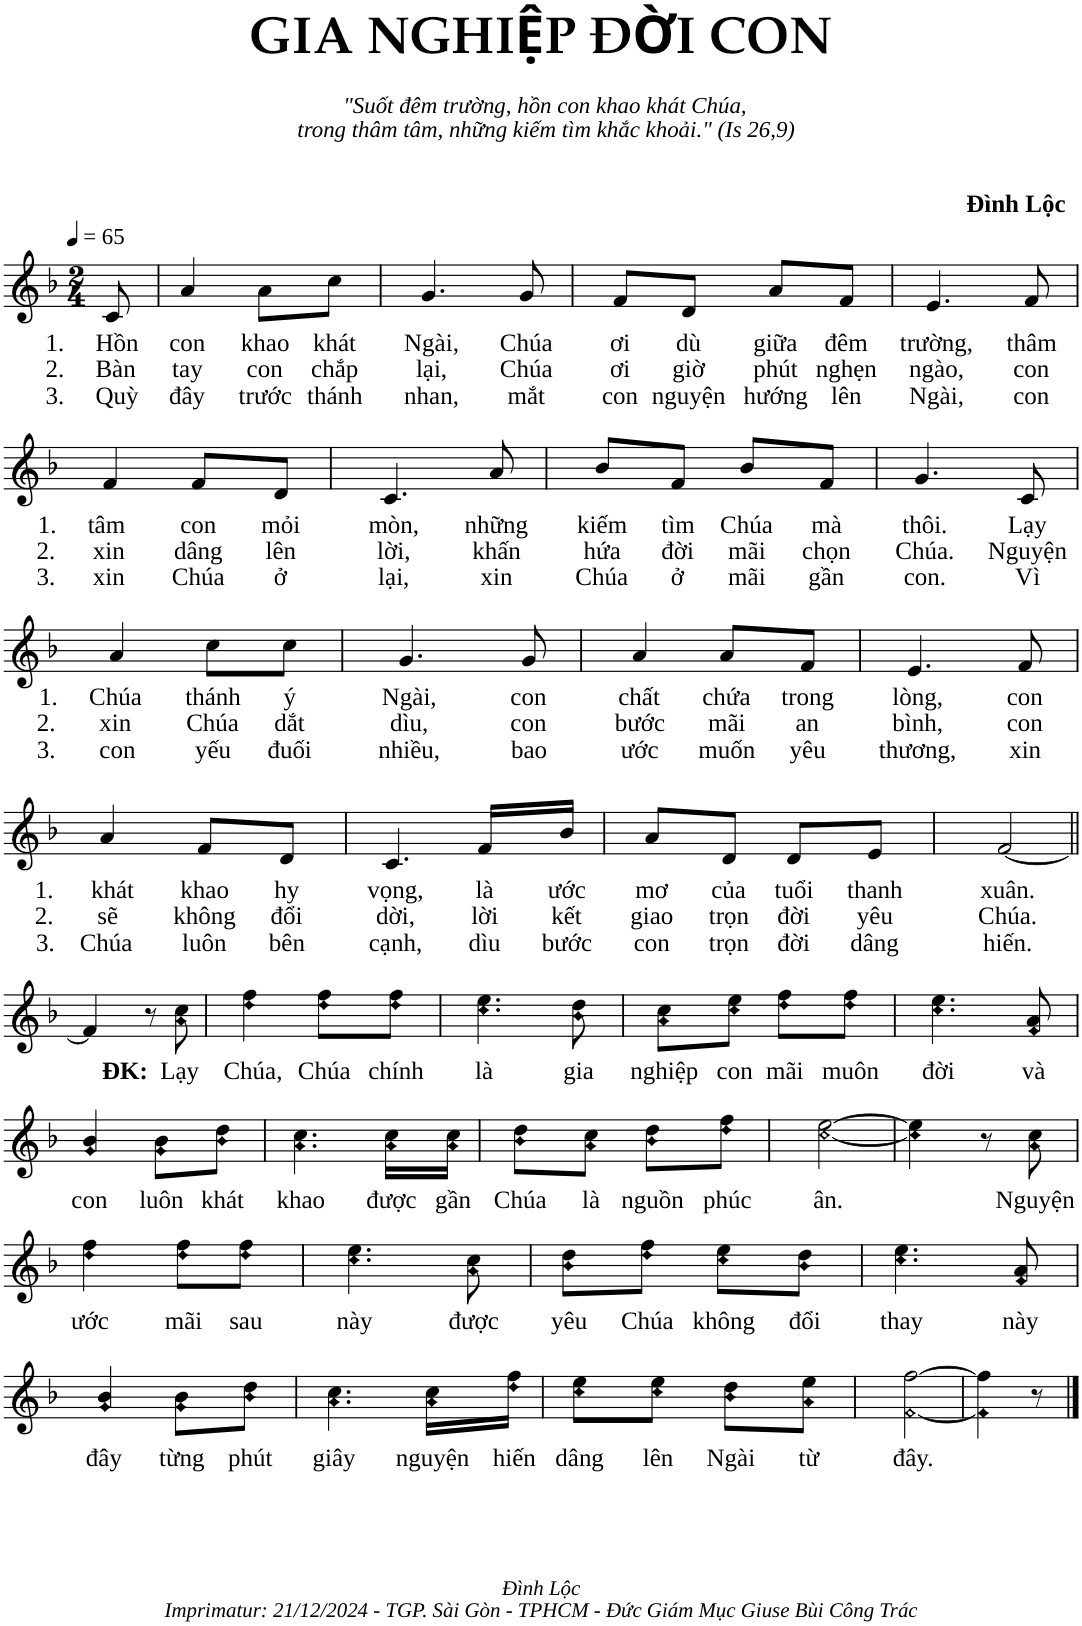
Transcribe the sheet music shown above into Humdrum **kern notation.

**kern	**text	**text	**text
*part1	*part1	*part1	*part1
*staff1	*staff1	*staff1	*staff1
*I"Piano	*	*	*
*I'Pno.	*	*	*
*clefG2	*	*	*
*k[b-]	*	*	*
*M2/4	*	*	*
*MM65	*	*	*
=1	=1	=1	=1
!	!LO:LY:b	!LO:LY:b	!LO:LY:b
8c/	1. Hồn	2. Bàn	3. Quỳ
=2	=2	=2	=2
!	!LO:LY:b	!LO:LY:b	!LO:LY:b
4a/	con	tay	đây
!	!LO:LY:b	!LO:LY:b	!LO:LY:b
8a\L	khao	con	trước
!	!LO:LY:b	!LO:LY:b	!LO:LY:b
8cc\J	khát	chắp	thánh
=3	=3	=3	=3
!	!LO:LY:b	!LO:LY:b	!LO:LY:b
4.g/	Ngài,	lại,	nhan,
!	!LO:LY:b	!LO:LY:b	!LO:LY:b
8g/	Chúa	Chúa	mắt
=4	=4	=4	=4
!	!LO:LY:b	!LO:LY:b	!LO:LY:b
8f/L	ơi	ơi	con
!	!LO:LY:b	!LO:LY:b	!LO:LY:b
8d/J	dù	giờ	nguyện
!	!LO:LY:b	!LO:LY:b	!LO:LY:b
8a/L	giữa	phút	hướng
!	!LO:LY:b	!LO:LY:b	!LO:LY:b
8f/J	đêm	nghẹn	lên
=5	=5	=5	=5
!	!LO:LY:b	!LO:LY:b	!LO:LY:b
4.e/	trường,	ngào,	Ngài,
!	!LO:LY:b	!LO:LY:b	!LO:LY:b
8f/	thâm	con	con
!!LO:LB:g=z
=6	=6	=6	=6
!	!LO:LY:b	!LO:LY:b	!LO:LY:b
4f/	1. tâm	2. xin	3. xin
!	!LO:LY:b	!LO:LY:b	!LO:LY:b
8f/L	con	dâng	Chúa
!	!LO:LY:b	!LO:LY:b	!LO:LY:b
8d/J	mỏi	lên	ở
=7	=7	=7	=7
!	!LO:LY:b	!LO:LY:b	!LO:LY:b
4.c/	mòn,	lời,	lại,
!	!LO:LY:b	!LO:LY:b	!LO:LY:b
8a/	những	khấn	xin
=8	=8	=8	=8
!	!LO:LY:b	!LO:LY:b	!LO:LY:b
8b-/L	kiếm	hứa	Chúa
!	!LO:LY:b	!LO:LY:b	!LO:LY:b
8f/J	tìm	đời	ở
!	!LO:LY:b	!LO:LY:b	!LO:LY:b
8b-/L	Chúa	mãi	mãi
!	!LO:LY:b	!LO:LY:b	!LO:LY:b
8f/J	mà	chọn	gần
=9	=9	=9	=9
!	!LO:LY:b	!LO:LY:b	!LO:LY:b
4.g/	thôi.	Chúa.	con.
!	!LO:LY:b	!LO:LY:b	!LO:LY:b
8c/	Lạy	Nguyện	Vì
!!LO:LB:g=z
=10	=10	=10	=10
!	!LO:LY:b	!LO:LY:b	!LO:LY:b
4a/	1. Chúa	2. xin	3. con
!	!LO:LY:b	!LO:LY:b	!LO:LY:b
8cc\L	thánh	Chúa	yếu
!	!LO:LY:b	!LO:LY:b	!LO:LY:b
8cc\J	ý	dắt	đuối
=11	=11	=11	=11
!	!LO:LY:b	!LO:LY:b	!LO:LY:b
4.g/	Ngài,	dìu,	nhiều,
!	!LO:LY:b	!LO:LY:b	!LO:LY:b
8g/	con	con	bao
=12	=12	=12	=12
!	!LO:LY:b	!LO:LY:b	!LO:LY:b
4a/	chất	bước	ước
!	!LO:LY:b	!LO:LY:b	!LO:LY:b
8a/L	chứa	mãi	muốn
!	!LO:LY:b	!LO:LY:b	!LO:LY:b
8f/J	trong	an	yêu
=13	=13	=13	=13
!	!LO:LY:b	!LO:LY:b	!LO:LY:b
4.e/	lòng,	bình,	thương,
!	!LO:LY:b	!LO:LY:b	!LO:LY:b
8f/	con	con	xin
!!LO:LB:g=z
=14	=14	=14	=14
!	!LO:LY:b	!LO:LY:b	!LO:LY:b
4a/	1. khát	2. sẽ	3. Chúa
!	!LO:LY:b	!LO:LY:b	!LO:LY:b
8f/L	khao	không	luôn
!	!LO:LY:b	!LO:LY:b	!LO:LY:b
8d/J	hy	đổi	bên
=15	=15	=15	=15
!	!LO:LY:b	!LO:LY:b	!LO:LY:b
4.c/	vọng,	dời,	cạnh,
!	!LO:LY:b	!LO:LY:b	!LO:LY:b
16f/LL	là	lời	dìu
!	!LO:LY:b	!LO:LY:b	!LO:LY:b
16b-/JJ	ước	kết	bước
=16	=16	=16	=16
!	!LO:LY:b	!LO:LY:b	!LO:LY:b
8a/L	mơ	giao	con
!	!LO:LY:b	!LO:LY:b	!LO:LY:b
8d/J	của	trọn	trọn
!	!LO:LY:b	!LO:LY:b	!LO:LY:b
8d/L	tuổi	đời	đời
!	!LO:LY:b	!LO:LY:b	!LO:LY:b
8e/J	thanh	yêu	dâng
=17	=17	=17	=17
!	!LO:LY:b	!LO:LY:b	!LO:LY:b
[2f/	xuân.	Chúa.	hiến.
!!LO:LB:g=z
=18||	=18||	=18||	=18||
4f/]	.	.	.
8r	.	.	.
!	!LO:LY:b	!	!
8a\ 8cc\	ĐK: Lạy	.	.
=19	=19	=19	=19
!	!LO:LY:b	!	!
4dd\ 4ff\	Chúa,	.	.
!	!LO:LY:b	!	!
8dd\ 8ff\L	Chúa	.	.
!	!LO:LY:b	!	!
8dd\ 8ff\J	chính	.	.
=20	=20	=20	=20
!	!LO:LY:b	!	!
4.cc\ 4.ee\	là	.	.
!	!LO:LY:b	!	!
8b-\ 8dd\	gia	.	.
=21	=21	=21	=21
!	!LO:LY:b	!	!
8a\ 8cc\L	nghiệp	.	.
!	!LO:LY:b	!	!
8cc\ 8ee\J	con	.	.
!	!LO:LY:b	!	!
8dd\ 8ff\L	mãi	.	.
!	!LO:LY:b	!	!
8dd\ 8ff\J	muôn	.	.
=22	=22	=22	=22
!	!LO:LY:b	!	!
4.cc\ 4.ee\	đời	.	.
!	!LO:LY:b	!	!
8f/ 8a/	và	.	.
!!LO:LB:g=z
=23	=23	=23	=23
!	!LO:LY:b	!	!
4g/ 4b-/	con	.	.
!	!LO:LY:b	!	!
8g\ 8b-\L	luôn	.	.
!	!LO:LY:b	!	!
8b-\ 8dd\J	khát	.	.
=24	=24	=24	=24
!	!LO:LY:b	!	!
4.a\ 4.cc\	khao	.	.
!	!LO:LY:b	!	!
16a\ 16cc\LL	được	.	.
!	!LO:LY:b	!	!
16a\ 16cc\JJ	gần	.	.
=25	=25	=25	=25
!	!LO:LY:b	!	!
8b-\ 8dd\L	Chúa	.	.
!	!LO:LY:b	!	!
8a\ 8cc\J	là	.	.
!	!LO:LY:b	!	!
8b-\ 8dd\L	nguồn	.	.
!	!LO:LY:b	!	!
8dd\ 8ff\J	phúc	.	.
=26	=26	=26	=26
!	!LO:LY:b	!	!
[2cc\ [2ee\	ân.	.	.
=27	=27	=27	=27
4cc\] 4ee\]	.	.	.
8r	.	.	.
!	!LO:LY:b	!	!
8a\ 8cc\	Nguyện	.	.
!!LO:LB:g=z
=28	=28	=28	=28
!	!LO:LY:b	!	!
4dd\ 4ff\	ước	.	.
!	!LO:LY:b	!	!
8dd\ 8ff\L	mãi	.	.
!	!LO:LY:b	!	!
8dd\ 8ff\J	sau	.	.
=29	=29	=29	=29
!	!LO:LY:b	!	!
4.cc\ 4.ee\	này	.	.
!	!LO:LY:b	!	!
8a\ 8cc\	được	.	.
=30	=30	=30	=30
!	!LO:LY:b	!	!
8b-\ 8dd\L	yêu	.	.
!	!LO:LY:b	!	!
8dd\ 8ff\J	Chúa	.	.
!	!LO:LY:b	!	!
8cc\ 8ee\L	không	.	.
!	!LO:LY:b	!	!
8b-\ 8dd\J	đổi	.	.
=31	=31	=31	=31
!	!LO:LY:b	!	!
4.cc\ 4.ee\	thay	.	.
!	!LO:LY:b	!	!
8f/ 8a/	này	.	.
!!LO:LB:g=z
=32	=32	=32	=32
!	!LO:LY:b	!	!
4g/ 4b-/	đây	.	.
!	!LO:LY:b	!	!
8g\ 8b-\L	từng	.	.
!	!LO:LY:b	!	!
8b-\ 8dd\J	phút	.	.
=33	=33	=33	=33
!	!LO:LY:b	!	!
4.a\ 4.cc\	giây	.	.
!	!LO:LY:b	!	!
16a\ 16cc\LL	nguyện	.	.
!	!LO:LY:b	!	!
16dd\ 16ff\JJ	hiến	.	.
=34	=34	=34	=34
!	!LO:LY:b	!	!
8cc\ 8ee\L	dâng	.	.
!	!LO:LY:b	!	!
8cc\ 8ee\J	lên	.	.
!	!LO:LY:b	!	!
8b-\ 8dd\L	Ngài	.	.
!	!LO:LY:b	!	!
8a\ 8ee\J	từ	.	.
=35	=35	=35	=35
!	!LO:LY:b	!	!
[2f\ [2ff\	đây.	.	.
=36	=36	=36	=36
4f\] 4ff\]	.	.	.
8r	.	.	.
==	==	==	==
*-	*-	*-	*-
